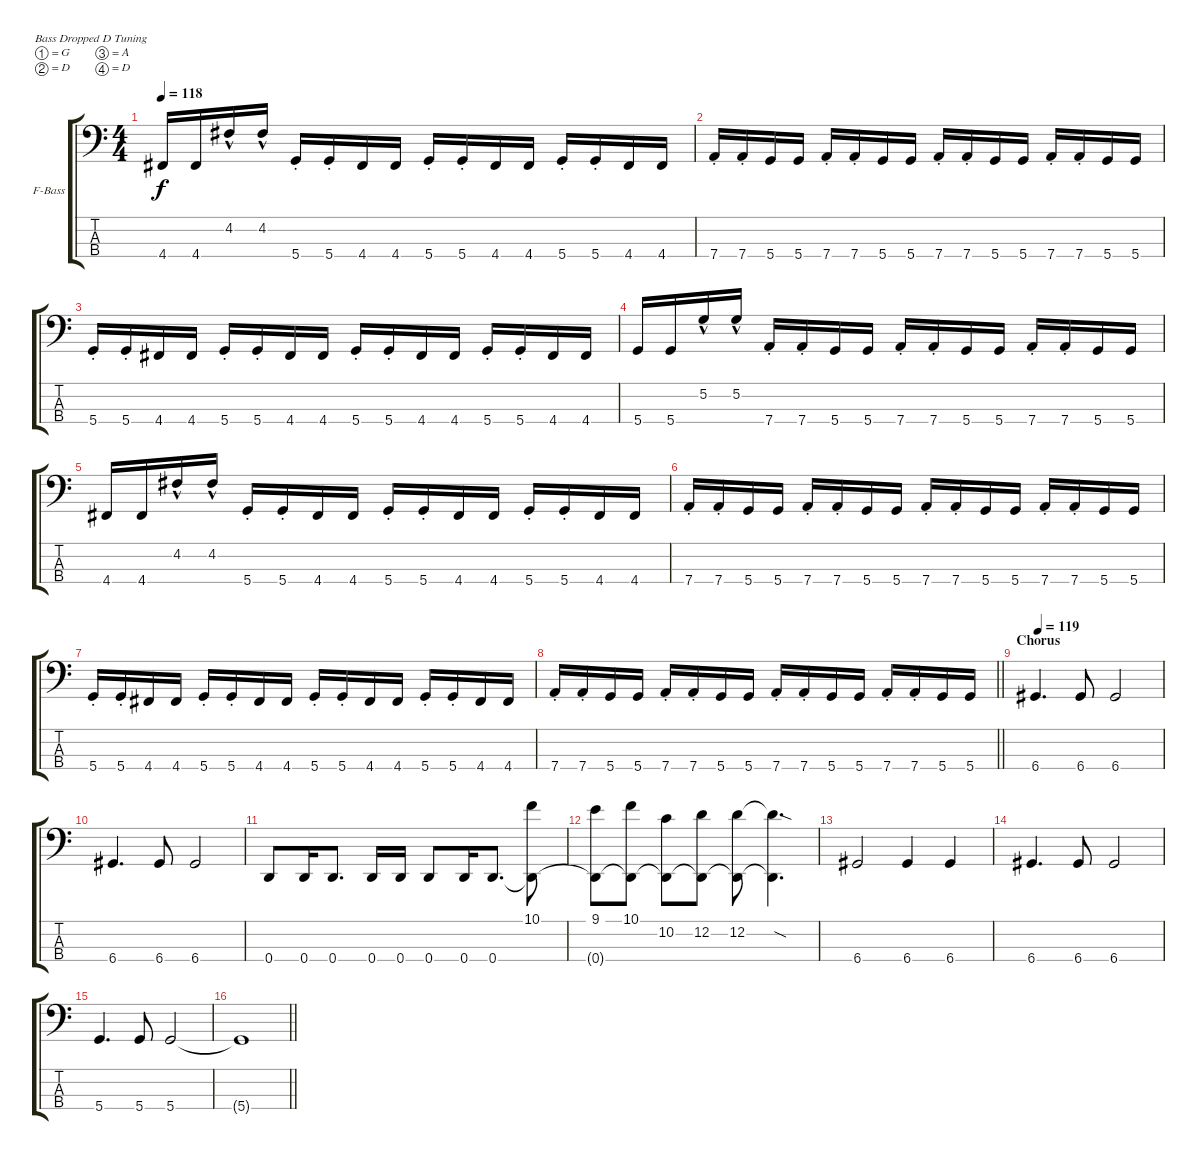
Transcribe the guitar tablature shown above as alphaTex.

\bracketExtendMode groupsimilarinstruments
\firstSystemTrackNameOrientation horizontal
\otherSystemsTrackNameOrientation horizontal
\track ("Sean Malone (Fretless)" "F-Bass") {instrument fretlessbass}
\staff {score tabs}
\tuning (G2 D2 A1 D1)
\ts (4 4)
\tempo 118
\clef f4
\ks c
4.4.16{dy f} 4.4.16 4.2{hac}.16 4.2{hac}.16 5.4{st}.16 5.4{st}.16 4.4.16 4.4.16 5.4{st}.16 5.4{st}.16 4.4.16 4.4.16 5.4{st}.16 5.4{st}.16 4.4.16 4.4.16 |
7.4{st}.16 7.4{st}.16 5.4.16 5.4.16 7.4{st}.16 7.4{st}.16 5.4.16 5.4.16 7.4{st}.16 7.4{st}.16 5.4.16 5.4.16 7.4{st}.16 7.4{st}.16 5.4.16 5.4.16 |
5.4{st}.16 5.4{st}.16 4.4.16 4.4.16 5.4{st}.16 5.4{st}.16 4.4.16 4.4.16 5.4{st}.16 5.4{st}.16 4.4.16 4.4.16 5.4{st}.16 5.4{st}.16 4.4.16 4.4.16 |
5.4.16 5.4.16 5.2{hac}.16 5.2{hac}.16 7.4{st}.16 7.4{st}.16 5.4.16 5.4.16 7.4{st}.16 7.4{st}.16 5.4.16 5.4.16 7.4{st}.16 7.4{st}.16 5.4.16 5.4.16 |
4.4.16 4.4.16 4.2{hac}.16 4.2{hac}.16 5.4{st}.16 5.4{st}.16 4.4.16 4.4.16 5.4{st}.16 5.4{st}.16 4.4.16 4.4.16 5.4{st}.16 5.4{st}.16 4.4.16 4.4.16 |
7.4{st}.16 7.4{st}.16 5.4.16 5.4.16 7.4{st}.16 7.4{st}.16 5.4.16 5.4.16 7.4{st}.16 7.4{st}.16 5.4.16 5.4.16 7.4{st}.16 7.4{st}.16 5.4.16 5.4.16 |
5.4{st}.16 5.4{st}.16 4.4.16 4.4.16 5.4{st}.16 5.4{st}.16 4.4.16 4.4.16 5.4{st}.16 5.4{st}.16 4.4.16 4.4.16 5.4{st}.16 5.4{st}.16 4.4.16 4.4.16 |
\barLineRight lightlight
7.4{st}.16 7.4{st}.16 5.4.16 5.4.16 7.4{st}.16 7.4{st}.16 5.4.16 5.4.16 7.4{st}.16 7.4{st}.16 5.4.16 5.4.16 7.4{st}.16 7.4{st}.16 5.4.16 5.4.16 |
\section ("" "Chorus")
\tempo (119 0.03125)
6.4.4{d} 6.4.8 6.4.2 |
6.4.4{d} 6.4.8 6.4.2 |
0.4.8 0.4.16 0.4.8{d} 0.4.16 0.4.16 0.4.8 0.4.16 0.4.8{d} (10.1 0.4{t}).8 |
(9.1 0.4{t}).8 (10.1 0.4{t}).8 (10.2 0.4{t}).8 (12.2 0.4{t}).8 (12.2 0.4{t}).8 (12.2{sod t} 0.4{t}).4{d} |
6.4.2 6.4.4 6.4.4 |
6.4.4{d} 6.4.8 6.4.2 |
5.4.4{d} 5.4.8 5.4.2 |
\barLineRight lightlight
5.4{t}.1
